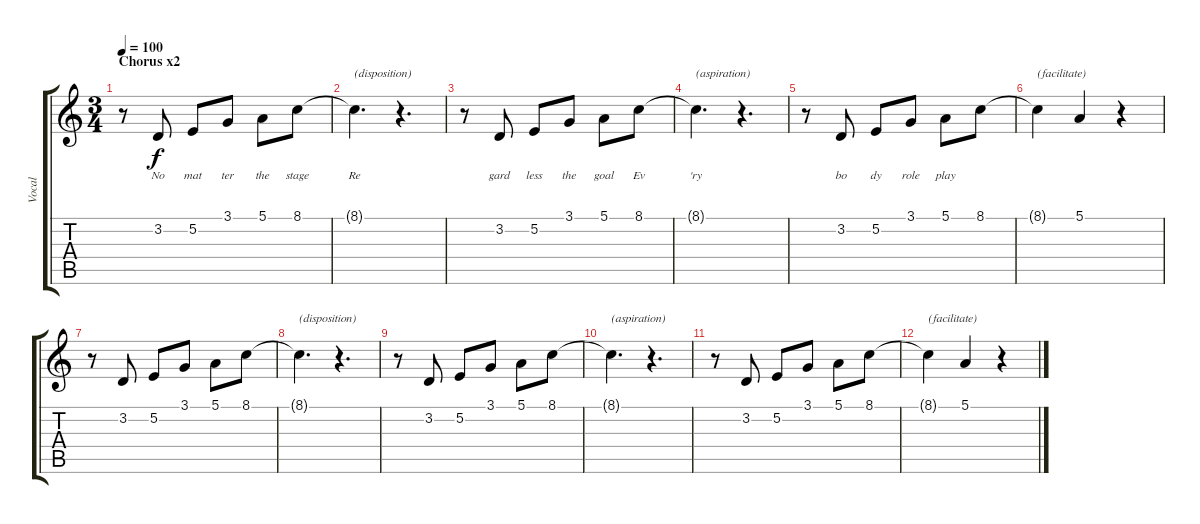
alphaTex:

\track ("Vocal" "Vocal") {instrument acousticgrandpiano}
\staff {score tabs}
\tuning (E4 B3 G3 D3 A2 E2) {hide}
\ts (3 4)
\section ("" "Chorus x2")
\tempo 100
\clef g2
\ks c
r.8{dy f} 3.2.8{lyrics (0 "No") lyrics (1 "") lyrics (2 "") lyrics (3 "") lyrics (4 "")} 5.2.8{lyrics (0 "mat") lyrics (1 "") lyrics (2 "") lyrics (3 "") lyrics (4 "")} 3.1.8{lyrics (0 "ter") lyrics (1 "") lyrics (2 "") lyrics (3 "") lyrics (4 "")} 5.1.8{lyrics (0 "the") lyrics (1 "") lyrics (2 "") lyrics (3 "") lyrics (4 "")} 8.1.8{lyrics (0 "stage") lyrics (1 "") lyrics (2 "") lyrics (3 "") lyrics (4 "")} |
8.1{t}.4{d txt "(disposition)" lyrics (0 "Re") lyrics (1 "") lyrics (2 "") lyrics (3 "") lyrics (4 "")} r.4{d} |
r.8 3.2.8{lyrics (0 "gard") lyrics (1 "") lyrics (2 "") lyrics (3 "") lyrics (4 "")} 5.2.8{lyrics (0 "less") lyrics (1 "") lyrics (2 "") lyrics (3 "") lyrics (4 "")} 3.1.8{lyrics (0 "the") lyrics (1 "") lyrics (2 "") lyrics (3 "") lyrics (4 "")} 5.1.8{lyrics (0 "goal") lyrics (1 "") lyrics (2 "") lyrics (3 "") lyrics (4 "")} 8.1.8{lyrics (0 "Ev") lyrics (1 "") lyrics (2 "") lyrics (3 "") lyrics (4 "")} |
8.1{t}.4{d txt "(aspiration)" lyrics (0 "'ry") lyrics (1 "") lyrics (2 "") lyrics (3 "") lyrics (4 "")} r.4{d} |
r.8 3.2.8{lyrics (0 "bo") lyrics (1 "") lyrics (2 "") lyrics (3 "") lyrics (4 "")} 5.2.8{lyrics (0 "dy") lyrics (1 "") lyrics (2 "") lyrics (3 "") lyrics (4 "")} 3.1.8{lyrics (0 "role") lyrics (1 "") lyrics (2 "") lyrics (3 "") lyrics (4 "")} 5.1.8{lyrics (0 "play") lyrics (1 "") lyrics (2 "") lyrics (3 "") lyrics (4 "")} 8.1.8 |
8.1{t}.4{txt "(facilitate)"} 5.1.4 r.4 |
r.8 3.2.8 5.2.8 3.1.8 5.1.8 8.1.8 |
8.1{t}.4{d txt "(disposition)"} r.4{d} |
r.8 3.2.8 5.2.8 3.1.8 5.1.8 8.1.8 |
8.1{t}.4{d txt "(aspiration)"} r.4{d} |
r.8 3.2.8 5.2.8 3.1.8 5.1.8 8.1.8 |
8.1{t}.4{txt "(facilitate)"} 5.1.4 r.4
